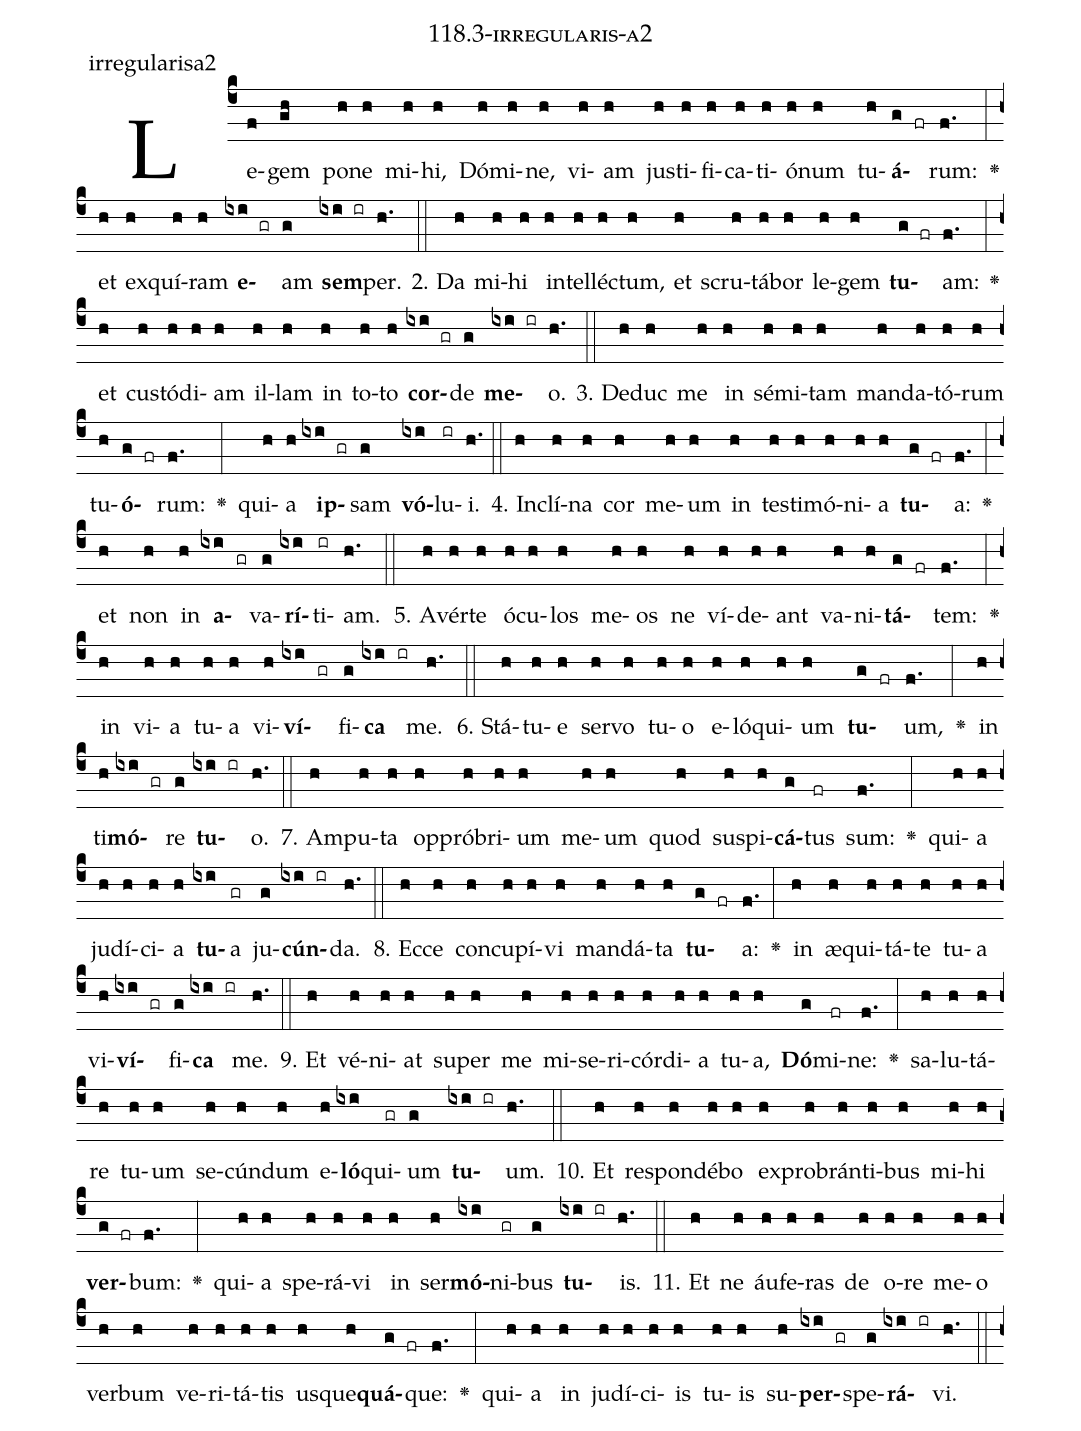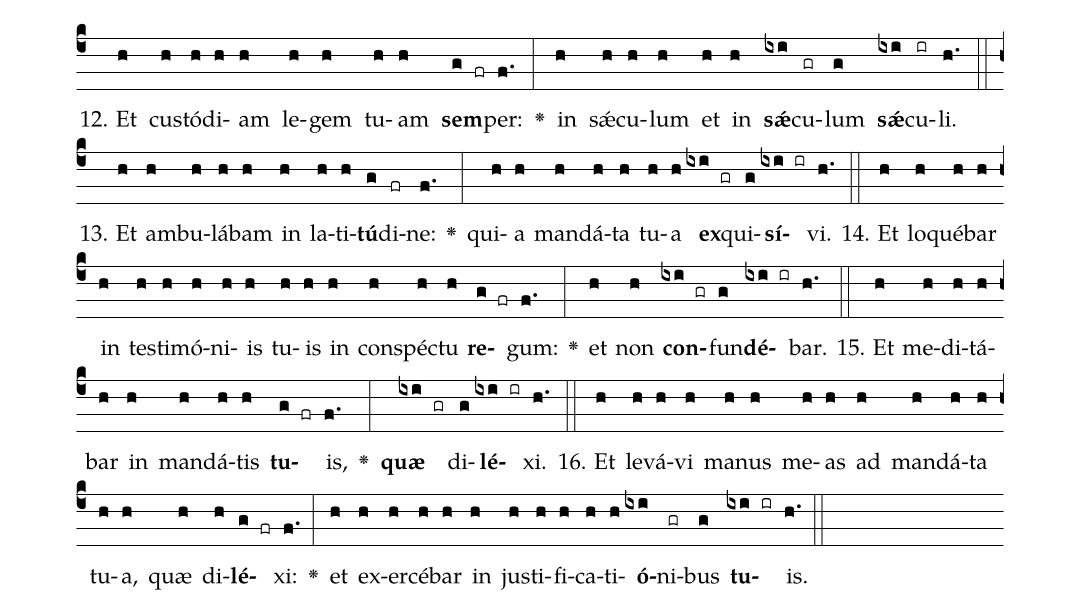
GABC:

name: 118.3-irregularis-a2;
annotation: irregularisa2;
%%
(c4)Le(f)gem(gh) po(h)ne(h) mi(h)hi,(h) Dó(h)mi(h)ne,(h) vi(h)am(h) jus(h)ti(h)fi(h)ca(h)ti(h)ó(h)num(h) tu(h)<b>á</b>(g fr)rum:(f.) <v>\greheightstar</v>(:) et(h) ex(h)quí(h)ram(h) <b>e</b>(ixi gr)am(g) <b>sem</b>(ixi ir)per.(h.) (::)
2. Da(h) mi(h)hi(h) in(h)tel(h)léc(h)tum,(h) et(h) scru(h)tá(h)bor(h) le(h)gem(h) <b>tu</b>(g fr)am:(f.) <v>\greheightstar</v>(:) et(h) cus(h)tó(h)di(h)am(h) il(h)lam(h) in(h) to(h)to(h) <b>cor</b>(ixi gr)de(g) <b>me</b>(ixi ir)o.(h.) (::)
3. De(h)duc(h) me(h) in(h) sé(h)mi(h)tam(h) man(h)da(h)tó(h)rum(h) tu(h)<b>ó</b>(g fr)rum:(f.) <v>\greheightstar</v>(:) qui(h)a(h) <b>ip</b>(ixi gr)sam(g) <b>vó</b>(ixi)lu(ir)i.(h.) (::)
4. In(h)clí(h)na(h) cor(h) me(h)um(h) in(h) tes(h)ti(h)mó(h)ni(h)a(h) <b>tu</b>(g fr)a:(f.) <v>\greheightstar</v>(:) et(h) non(h) in(h) <b>a</b>(ixi gr)va(g)<b>rí</b>(ixi)ti(ir)am.(h.) (::)
5. A(h)vér(h)te(h) ó(h)cu(h)los(h) me(h)os(h) ne(h) ví(h)de(h)ant(h) va(h)ni(h)<b>tá</b>(g fr)tem:(f.) <v>\greheightstar</v>(:) in(h) vi(h)a(h) tu(h)a(h) vi(h)<b>ví</b>(ixi gr)fi(g)<b>ca</b>(ixi ir) me.(h.) (::)
6. Stá(h)tu(h)e(h) ser(h)vo(h) tu(h)o(h) e(h)ló(h)qui(h)um(h) <b>tu</b>(g fr)um,(f.) <v>\greheightstar</v>(:) in(h) ti(h)<b>mó</b>(ixi gr)re(g) <b>tu</b>(ixi ir)o.(h.) (::)
7. Am(h)pu(h)ta(h) op(h)pró(h)bri(h)um(h) me(h)um(h) quod(h) su(h)spi(h)<b>cá</b>(g)tus(fr) sum:(f.) <v>\greheightstar</v>(:) qui(h)a(h) ju(h)dí(h)ci(h)a(h) <b>tu</b>(ixi)a(gr) ju(g)<b>cún</b>(ixi ir)da.(h.) (::)
8. Ec(h)ce(h) con(h)cu(h)pí(h)vi(h) man(h)dá(h)ta(h) <b>tu</b>(g fr)a:(f.) <v>\greheightstar</v>(:) in(h) æ(h)qui(h)tá(h)te(h) tu(h)a(h) vi(h)<b>ví</b>(ixi gr)fi(g)<b>ca</b>(ixi ir) me.(h.) (::)
9. Et(h) vé(h)ni(h)at(h) su(h)per(h) me(h) mi(h)se(h)ri(h)cór(h)di(h)a(h) tu(h)a,(h) <b>Dó</b>(g)mi(fr)ne:(f.) <v>\greheightstar</v>(:) sa(h)lu(h)tá(h)re(h) tu(h)um(h) se(h)cún(h)dum(h) e(h)<b>ló</b>(ixi)qui(gr)um(g) <b>tu</b>(ixi ir)um.(h.) (::)
10. Et(h) re(h)spon(h)dé(h)bo(h) ex(h)pro(h)brán(h)ti(h)bus(h) mi(h)hi(h) <b>ver</b>(g fr)bum:(f.) <v>\greheightstar</v>(:) qui(h)a(h) spe(h)rá(h)vi(h) in(h) ser(h)<b>mó</b>(ixi)ni(gr)bus(g) <b>tu</b>(ixi ir)is.(h.) (::)
11. Et(h) ne(h) áu(h)fe(h)ras(h) de(h) o(h)re(h) me(h)o(h) ver(h)bum(h) ve(h)ri(h)tá(h)tis(h) us(h)que(h)<b>quá</b>(g fr)que:(f.) <v>\greheightstar</v>(:) qui(h)a(h) in(h) ju(h)dí(h)ci(h)is(h) tu(h)is(h) su(h)<b>per</b>(ixi gr)spe(g)<b>rá</b>(ixi ir)vi.(h.) (::)
12. Et(h) cus(h)tó(h)di(h)am(h) le(h)gem(h) tu(h)am(h) <b>sem</b>(g fr)per:(f.) <v>\greheightstar</v>(:) in(h) sǽ(h)cu(h)lum(h) et(h) in(h) <b>sǽ</b>(ixi)cu(gr)lum(g) <b>sǽ</b>(ixi)cu(ir)li.(h.) (::)
13. Et(h) am(h)bu(h)lá(h)bam(h) in(h) la(h)ti(h)<b>tú</b>(g)di(fr)ne:(f.) <v>\greheightstar</v>(:) qui(h)a(h) man(h)dá(h)ta(h) tu(h)a(h) <b>ex</b>(ixi gr)qui(g)<b>sí</b>(ixi ir)vi.(h.) (::)
14. Et(h) lo(h)qué(h)bar(h) in(h) tes(h)ti(h)mó(h)ni(h)is(h) tu(h)is(h) in(h) con(h)spéc(h)tu(h) <b>re</b>(g fr)gum:(f.) <v>\greheightstar</v>(:) et(h) non(h) <b>con</b>(ixi gr)fun(g)<b>dé</b>(ixi ir)bar.(h.) (::)
15. Et(h) me(h)di(h)tá(h)bar(h) in(h) man(h)dá(h)tis(h) <b>tu</b>(g fr)is,(f.) <v>\greheightstar</v>(:) <b>quæ</b>(ixi gr) di(g)<b>lé</b>(ixi ir)xi.(h.) (::)
16. Et(h) le(h)vá(h)vi(h) ma(h)nus(h) me(h)as(h) ad(h) man(h)dá(h)ta(h) tu(h)a,(h) quæ(h) di(h)<b>lé</b>(g fr)xi:(f.) <v>\greheightstar</v>(:) et(h) ex(h)er(h)cé(h)bar(h) in(h) jus(h)ti(h)fi(h)ca(h)ti(h)<b>ó</b>(ixi)ni(gr)bus(g) <b>tu</b>(ixi ir)is.(h.) (::)
